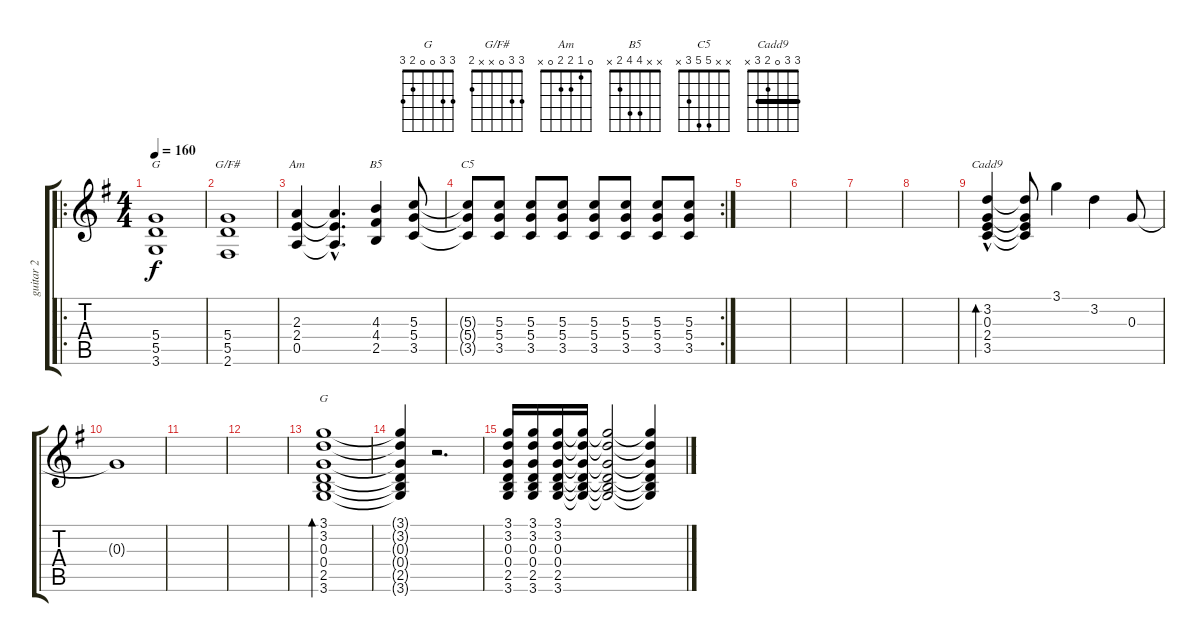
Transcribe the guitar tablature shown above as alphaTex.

\track ("guitar 2" "guitar 2") {instrument distortionguitar}
\staff {score tabs}
\tuning (E4 B3 G3 D3 A2 E2) {hide}
\chord ("G" 3 3 0 0 2 3) {barre 3}
\chord ("G/F#" 3 3 0 x x 2)
\chord ("Am" 0 1 2 2 0 x)
\chord ("B5" x x 4 4 2 x)
\chord ("C5" x x 5 5 3 x)
\chord ("Cadd9" 3 3 0 2 3 x) {barre 3}
\chord ("G" 3 3 0 0 2 3)
\ro
\ts (4 4)
\tempo 160
\clef g2
\ks g
(5.4 5.5 3.6).1{ch "G" dy f instrument distortionguitar} |
(5.4 5.5 2.6).1{ch "G/F#"} |
(2.3 2.4 0.5).4{ch "Am"} (2.3{hac t} 2.4{hac t} 0.5{hac t}).4{d} (4.3 4.4 2.5).4{ch "B5"} (5.3 5.4 3.5).8 |
\rc 2
(5.3{t} 5.4{t} 3.5{t}).8{ch "C5"} (5.3 5.4 3.5).8 (5.3 5.4 3.5).8 (5.3 5.4 3.5).8 (5.3 5.4 3.5).8 (5.3 5.4 3.5).8 (5.3 5.4 3.5).8 (5.3 5.4 3.5).8 |
|
|
|
|
(3.2{hac} 0.3 2.4 3.5).4{bd 480 ch "Cadd9"} (3.2{t} 0.3{t} 2.4{t} 3.5{t}).8 3.1.4 3.2.4 0.3.8 |
0.3{t}.1 |
|
|
(3.1 3.2 0.3 0.4 2.5 3.6).1{bd 480 ch "G"} |
(3.1{t} 3.2{t} 0.3{t} 0.4{t} 2.5{t} 3.6{t}).4 r.2{d} |
(3.1 3.2 0.3 0.4 2.5 3.6).16 (3.1 3.2 0.3 0.4 2.5 3.6).16 (3.1 3.2 0.3 0.4 2.5 3.6).16 (3.1{t} 3.2{t} 0.3{t} 0.4{t} 2.5{t} 3.6{t}).16 (3.1{t} 3.2{t} 0.3{t} 0.4{t} 2.5{t} 3.6{t}).2 (3.1{t} 3.2{t} 0.3{t} 0.4{t} 2.5{t} 3.6{t}).4
